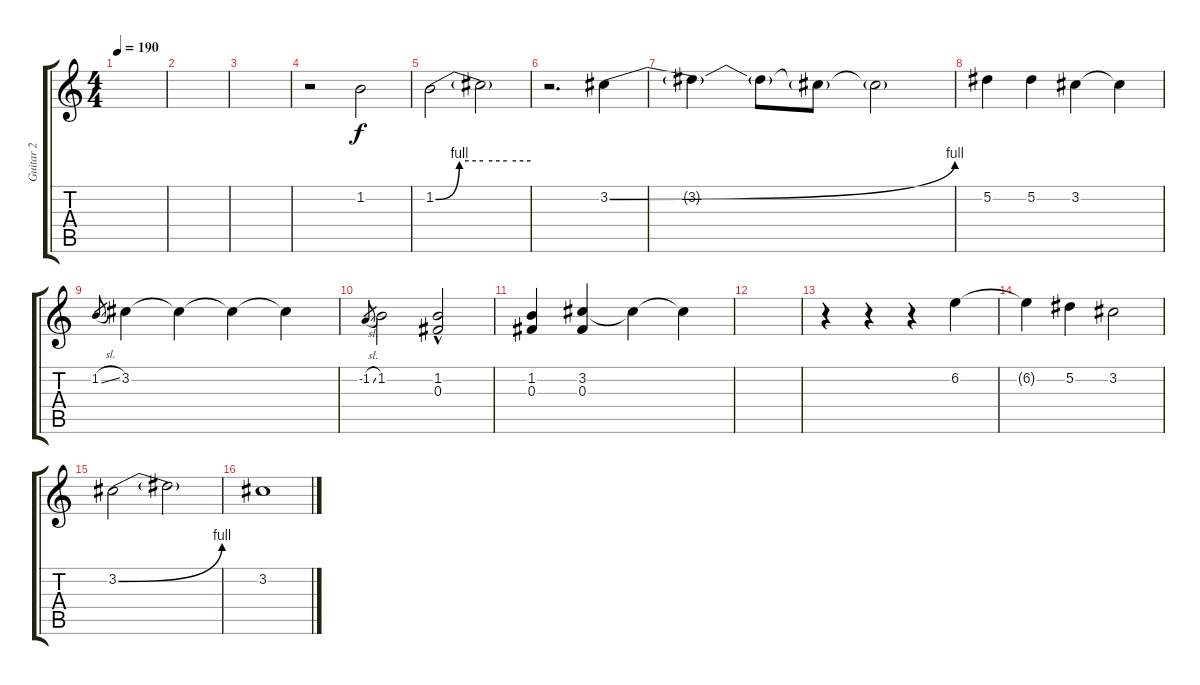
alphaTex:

\track ("Guitar 2" "Guitar 2") {instrument acousticguitarsteel}
\staff {score tabs}
\tuning (Eb4 Bb3 Gb3 Db3 Ab2 Eb2) {hide}
\ts (4 4)
\tempo 190
\clef g2
\ks c
|
|
|
r.2 1.2.2 |
1.2{be (custom 0 0 15 4 30 4 45 4 60 4)}.2 1.2{t}.2 |
r.2{d} 3.2{be (bend 0 0 60 4)}.4 |
3.2{t}.4 3.2{t}.8 3.2{t}.8 3.2{t}.2 |
5.2.4 5.2.4 3.2.4 3.2{t}.4 |
1.2{sl}.8{gr} 3.2.4 3.2{t}.4 3.2{t}.4 3.2{t}.4 |
-1.2{sl}.8{gr} 1.2.2 (1.2{hac} 0.3).2 |
(1.2 0.3).4 (3.2 0.3).4 3.2{t}.4 3.2{t}.4 |
|
r.4 r.4 r.4 6.2.4 |
6.2{t}.4 5.2.4 3.2.2 |
3.2{be (bend 0 0 60 4)}.2 3.2{t}.2 |
3.2.1
